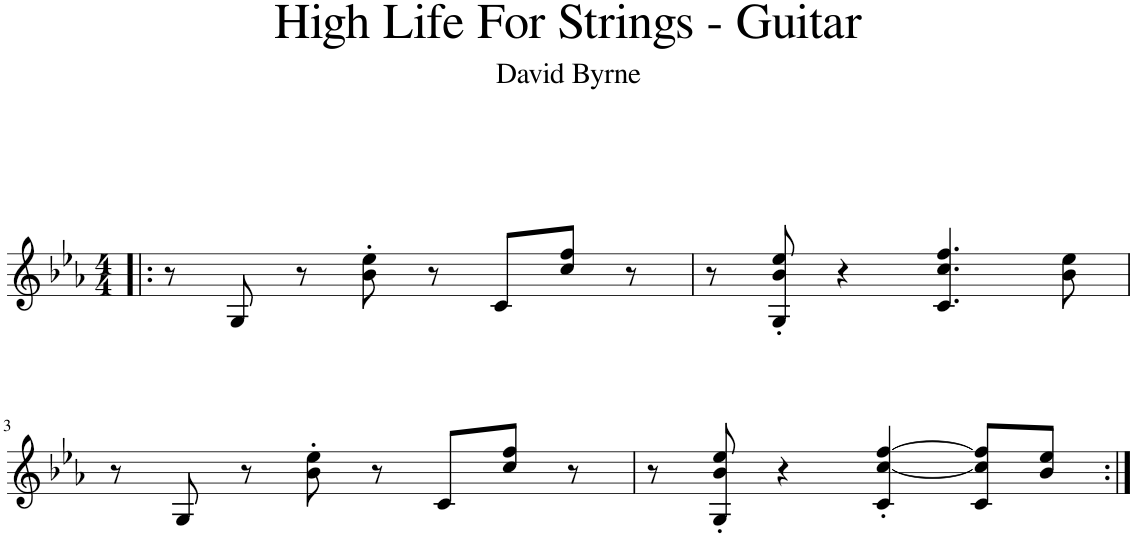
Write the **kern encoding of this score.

**kern
*part1
*staff1
*I"Guitar
*clefG2
*k[b-e-a-]
*M4/4
=1!|:
8r
8G/
8r
8b-\' 8ee-\'
8r
8c/L
8cc/ 8ff/J
8r
=2
8r
8G/' 8b-/' 8ee-/'
4r
4.c/ 4.cc/ 4.ff/
8b-\ 8ee-\
!!LO:LB:g=z
=3
8r
8G/
8r
8b-\' 8ee-\'
8r
8c/L
8cc/ 8ff/J
8r
=4
8r
8G/' 8b-/' 8ee-/'
4r
4c/' [4cc/' [4ff/'
8c/ 8cc/] 8ff/]L
8b-/ 8ee-/J
=:|!
*-
